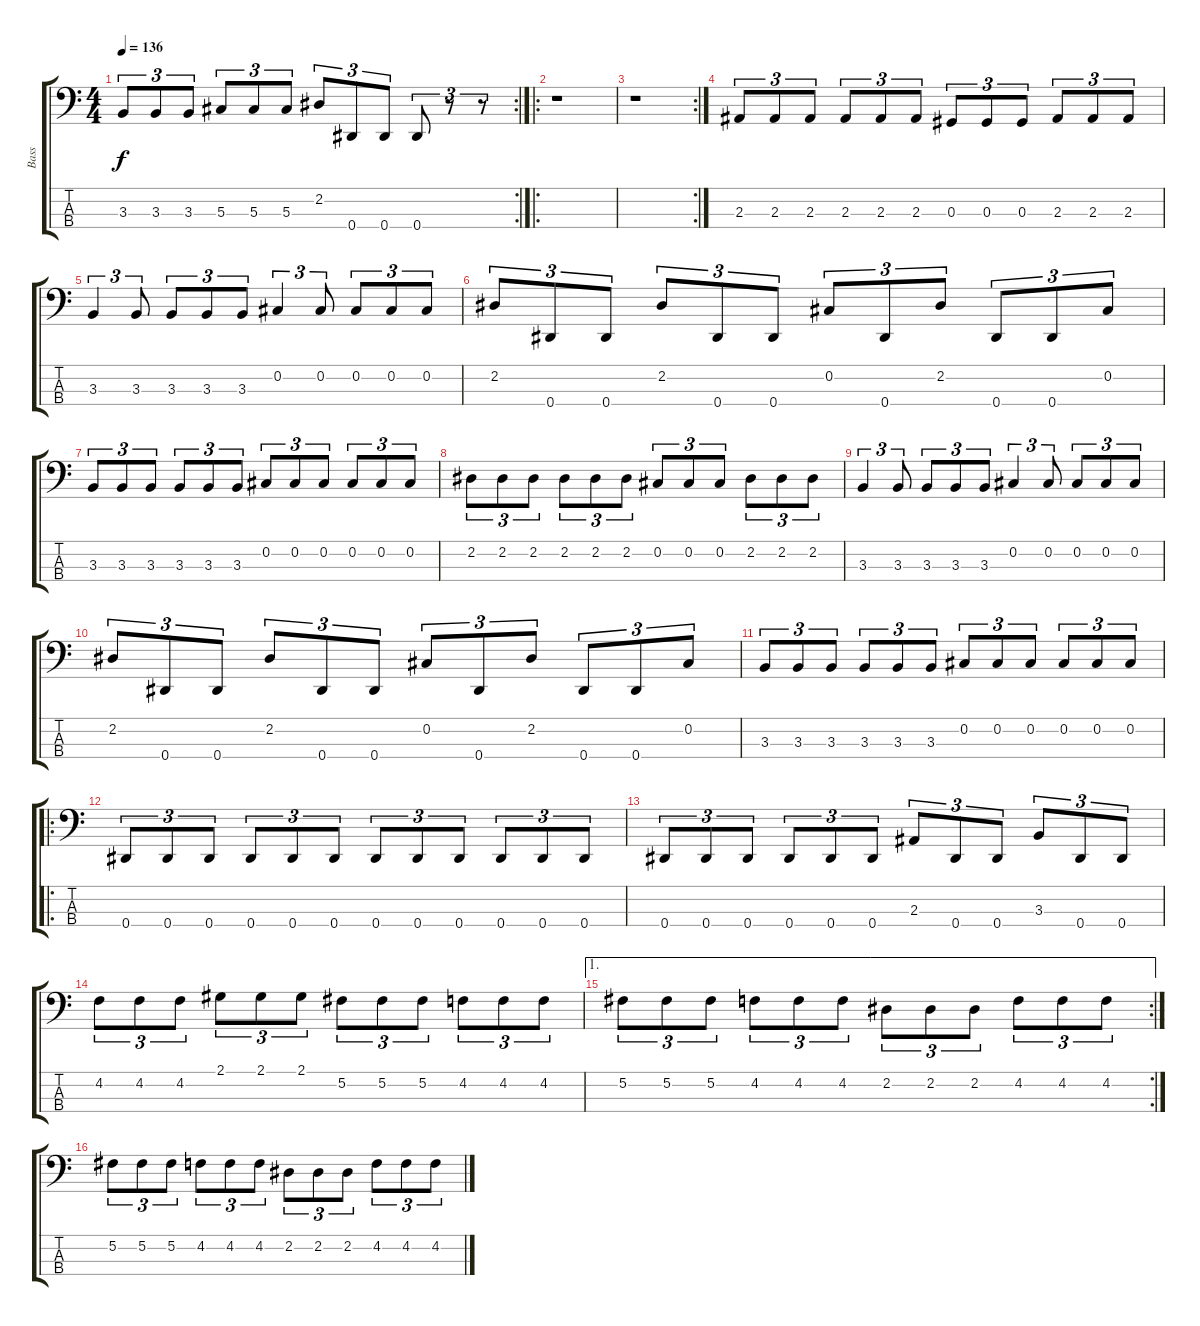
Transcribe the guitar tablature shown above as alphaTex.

\track ("Bass" "Bass") {instrument electricbassfinger}
\staff {score tabs}
\tuning (Gb2 Db2 Ab1 Eb1) {hide}
\rc 2
\ts (4 4)
\tempo 136
\clef f4
\ks c
3.3.8{tu (3 2) dy f} 3.3.8{tu (3 2)} 3.3.8{tu (3 2)} 5.3.8{tu (3 2)} 5.3.8{tu (3 2)} 5.3.8{tu (3 2)} 2.2.8{tu (3 2)} 0.4.8{tu (3 2)} 0.4.8{tu (3 2)} 0.4.8{tu (3 2)} r.8{tu (3 2)} r.8{tu (3 2)} |
\ro
r.1 |
\rc 2
r.1 |
2.3.8{tu (3 2)} 2.3.8{tu (3 2)} 2.3.8{tu (3 2)} 2.3.8{tu (3 2)} 2.3.8{tu (3 2)} 2.3.8{tu (3 2)} 0.3.8{tu (3 2)} 0.3.8{tu (3 2)} 0.3.8{tu (3 2)} 2.3.8{tu (3 2)} 2.3.8{tu (3 2)} 2.3.8{tu (3 2)} |
3.3.4{tu (3 2)} 3.3.8{tu (3 2)} 3.3.8{tu (3 2)} 3.3.8{tu (3 2)} 3.3.8{tu (3 2)} 0.2.4{tu (3 2)} 0.2.8{tu (3 2)} 0.2.8{tu (3 2)} 0.2.8{tu (3 2)} 0.2.8{tu (3 2)} |
2.2.8{tu (3 2)} 0.4.8{tu (3 2)} 0.4.8{tu (3 2)} 2.2.8{tu (3 2)} 0.4.8{tu (3 2)} 0.4.8{tu (3 2)} 0.2.8{tu (3 2)} 0.4.8{tu (3 2)} 2.2.8{tu (3 2)} 0.4.8{tu (3 2)} 0.4.8{tu (3 2)} 0.2.8{tu (3 2)} |
3.3.8{tu (3 2)} 3.3.8{tu (3 2)} 3.3.8{tu (3 2)} 3.3.8{tu (3 2)} 3.3.8{tu (3 2)} 3.3.8{tu (3 2)} 0.2.8{tu (3 2)} 0.2.8{tu (3 2)} 0.2.8{tu (3 2)} 0.2.8{tu (3 2)} 0.2.8{tu (3 2)} 0.2.8{tu (3 2)} |
2.2.8{tu (3 2)} 2.2.8{tu (3 2)} 2.2.8{tu (3 2)} 2.2.8{tu (3 2)} 2.2.8{tu (3 2)} 2.2.8{tu (3 2)} 0.2.8{tu (3 2)} 0.2.8{tu (3 2)} 0.2.8{tu (3 2)} 2.2.8{tu (3 2)} 2.2.8{tu (3 2)} 2.2.8{tu (3 2)} |
3.3.4{tu (3 2)} 3.3.8{tu (3 2)} 3.3.8{tu (3 2)} 3.3.8{tu (3 2)} 3.3.8{tu (3 2)} 0.2.4{tu (3 2)} 0.2.8{tu (3 2)} 0.2.8{tu (3 2)} 0.2.8{tu (3 2)} 0.2.8{tu (3 2)} |
2.2.8{tu (3 2)} 0.4.8{tu (3 2)} 0.4.8{tu (3 2)} 2.2.8{tu (3 2)} 0.4.8{tu (3 2)} 0.4.8{tu (3 2)} 0.2.8{tu (3 2)} 0.4.8{tu (3 2)} 2.2.8{tu (3 2)} 0.4.8{tu (3 2)} 0.4.8{tu (3 2)} 0.2.8{tu (3 2)} |
3.3.8{tu (3 2)} 3.3.8{tu (3 2)} 3.3.8{tu (3 2)} 3.3.8{tu (3 2)} 3.3.8{tu (3 2)} 3.3.8{tu (3 2)} 0.2.8{tu (3 2)} 0.2.8{tu (3 2)} 0.2.8{tu (3 2)} 0.2.8{tu (3 2)} 0.2.8{tu (3 2)} 0.2.8{tu (3 2)} |
\ro
0.4.8{tu (3 2)} 0.4.8{tu (3 2)} 0.4.8{tu (3 2)} 0.4.8{tu (3 2)} 0.4.8{tu (3 2)} 0.4.8{tu (3 2)} 0.4.8{tu (3 2)} 0.4.8{tu (3 2)} 0.4.8{tu (3 2)} 0.4.8{tu (3 2)} 0.4.8{tu (3 2)} 0.4.8{tu (3 2)} |
0.4.8{tu (3 2)} 0.4.8{tu (3 2)} 0.4.8{tu (3 2)} 0.4.8{tu (3 2)} 0.4.8{tu (3 2)} 0.4.8{tu (3 2)} 2.3.8{tu (3 2)} 0.4.8{tu (3 2)} 0.4.8{tu (3 2)} 3.3.8{tu (3 2)} 0.4.8{tu (3 2)} 0.4.8{tu (3 2)} |
4.2.8{tu (3 2)} 4.2.8{tu (3 2)} 4.2.8{tu (3 2)} 2.1.8{tu (3 2)} 2.1.8{tu (3 2)} 2.1.8{tu (3 2)} 5.2.8{tu (3 2)} 5.2.8{tu (3 2)} 5.2.8{tu (3 2)} 4.2.8{tu (3 2)} 4.2.8{tu (3 2)} 4.2.8{tu (3 2)} |
\ae 1
\rc 2
5.2.8{tu (3 2)} 5.2.8{tu (3 2)} 5.2.8{tu (3 2)} 4.2.8{tu (3 2)} 4.2.8{tu (3 2)} 4.2.8{tu (3 2)} 2.2.8{tu (3 2)} 2.2.8{tu (3 2)} 2.2.8{tu (3 2)} 4.2.8{tu (3 2)} 4.2.8{tu (3 2)} 4.2.8{tu (3 2)} |
5.2.8{tu (3 2)} 5.2.8{tu (3 2)} 5.2.8{tu (3 2)} 4.2.8{tu (3 2)} 4.2.8{tu (3 2)} 4.2.8{tu (3 2)} 2.2.8{tu (3 2)} 2.2.8{tu (3 2)} 2.2.8{tu (3 2)} 4.2.8{tu (3 2)} 4.2.8{tu (3 2)} 4.2.8{tu (3 2)}
